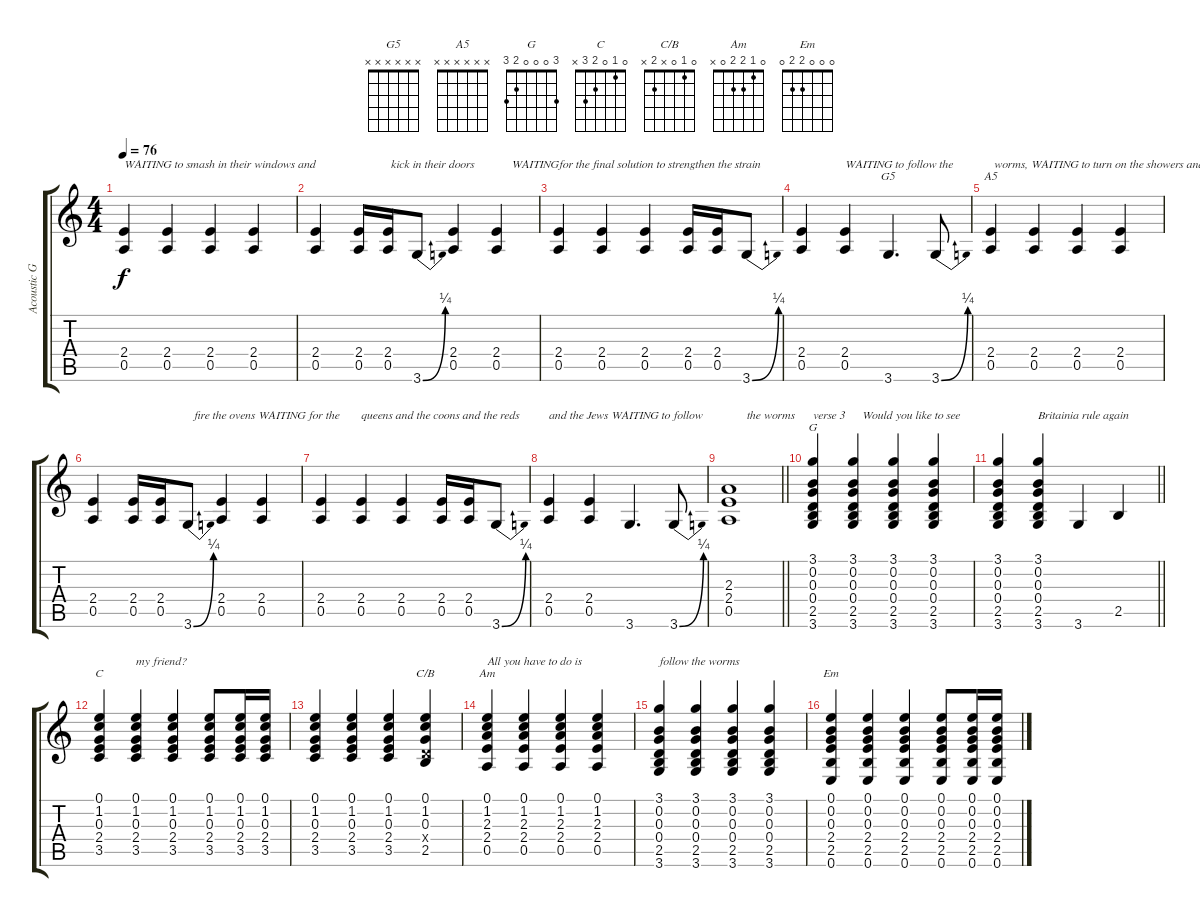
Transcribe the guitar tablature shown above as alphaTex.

\track ("Acoustic Guitar" "Acoustic G") {instrument acousticguitarsteel}
\staff {score tabs}
\tuning (E4 B3 G3 D3 A2 E2) {hide}
\chord ("G5" x x x x x x)
\chord ("A5" x x x x x x)
\chord ("G" 3 0 0 0 2 3)
\chord ("C" 0 1 0 2 3 x)
\chord ("C/B" 0 1 0 x 2 x)
\chord ("Am" 0 1 2 2 0 x)
\chord ("Em" 0 0 0 2 2 0)
\ts (4 4)
\tempo 76
\clef g2
\ks c
(2.4 0.5).4{txt "WAITING to smash in their windows and " dy f} (2.4 0.5).4 (2.4 0.5).4 (2.4 0.5).4 |
(2.4 0.5).4 (2.4 0.5).16 (2.4 0.5).16{txt " kick in their doors"} 3.6{be (bend 0 0 60 1)}.8 (2.4 0.5).4 (2.4 0.5).4{txt "     WAITING"} |
(2.4 0.5).4{txt "for the final solution to strengthen the strain"} (2.4 0.5).4 (2.4 0.5).4 (2.4 0.5).16 (2.4 0.5).16 3.6{be (bend 0 0 60 1)}.8 |
(2.4 0.5).4 (2.4 0.5).4{txt "WAITING to follow the"} 3.6.4{d ch "G5"} 3.6{be (bend 0 0 60 1)}.8 |
(2.4 0.5).4{ch "A5" txt " worms, WAITING to turn on the showers and"} (2.4 0.5).4 (2.4 0.5).4 (2.4 0.5).4 |
(2.4 0.5).4 (2.4 0.5).16 (2.4 0.5).16 3.6{be (bend 0 0 60 1)}.8{txt "  fire the ovens WAITING for the "} (2.4 0.5).4 (2.4 0.5).4 |
(2.4 0.5).4 (2.4 0.5).4{txt "queens and the coons and the reds "} (2.4 0.5).4 (2.4 0.5).16 (2.4 0.5).16 3.6{be (bend 0 0 60 1)}.8 |
(2.4 0.5).4{txt "and the Jews WAITING to follow"} (2.4 0.5).4 3.6.4{d} 3.6{be (bend 0 0 60 1)}.8 |
\barLineRight lightlight
(2.3 2.4 0.5).1{txt "      the worms"} |
(3.1 0.2 0.3 0.4 2.5 3.6).4{ch "G" txt "verse 3"} (3.1 0.2 0.3 0.4 2.5 3.6).4{txt "   Would you like to see"} (3.1 0.2 0.3 0.4 2.5 3.6).4 (3.1 0.2 0.3 0.4 2.5 3.6).4 |
\barLineRight lightlight
(3.1 0.2 0.3 0.4 2.5 3.6).4 (3.1 0.2 0.3 0.4 2.5 3.6).4{txt "Britainia rule again"} 3.6.4 2.5.4 |
(0.1 1.2 0.3 2.4 3.5).4{ch "C"} (0.1 1.2 0.3 2.4 3.5).4{txt "my friend?"} (0.1 1.2 0.3 2.4 3.5).4 (0.1 1.2 0.3 2.4 3.5).8 (0.1 1.2 0.3 2.4 3.5).16 (0.1 1.2 0.3 2.4 3.5).16 |
(0.1 1.2 0.3 2.4 3.5).4 (0.1 1.2 0.3 2.4 3.5).4 (0.1 1.2 0.3 2.4 3.5).4 (0.1 1.2 0.3 0.4{x} 2.5).4{ch "C/B"} |
(0.1 1.2 2.3 2.4 0.5).4{ch "Am" txt "All you have to do is"} (0.1 1.2 2.3 2.4 0.5).4 (0.1 1.2 2.3 2.4 0.5).4 (0.1 1.2 2.3 2.4 0.5).4 |
(3.1 0.2 0.3 0.4 2.5 3.6).4{txt "follow the worms"} (3.1 0.2 0.3 0.4 2.5 3.6).4 (3.1 0.2 0.3 0.4 2.5 3.6).4 (3.1 0.2 0.3 0.4 2.5 3.6).4 |
(0.1 0.2 0.3 2.4 2.5 0.6).4{ch "Em"} (0.1 0.2 0.3 2.4 2.5 0.6).4 (0.1 0.2 0.3 2.4 2.5 0.6).4 (0.1 0.2 0.3 2.4 2.5 0.6).8 (0.1 0.2 0.3 2.4 2.5 0.6).16 (0.1 0.2 0.3 2.4 2.5 0.6).16
